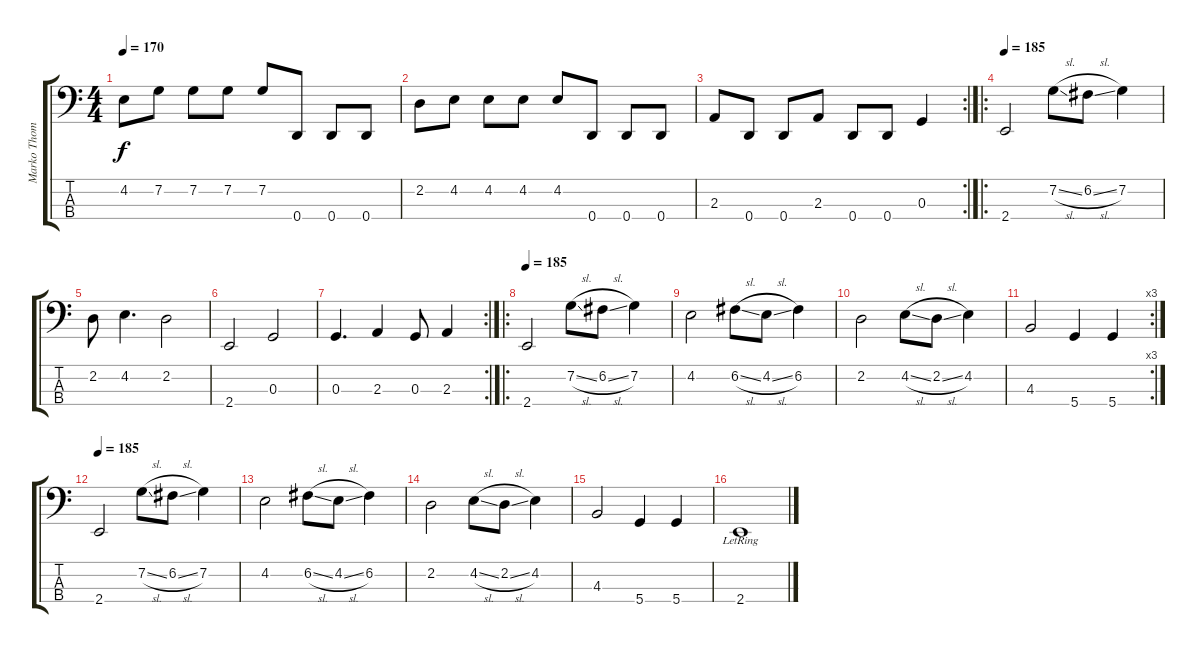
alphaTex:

\track ("Marko Thomas" "Marko Thom") {instrument electricbassfinger}
\staff {score tabs}
\tuning (F2 C2 G1 D1) {hide}
\ts (4 4)
\tempo 170
\clef f4
\ks c
4.2.8{dy f} 7.2.8 7.2.8 7.2.8 7.2.8 0.4.8 0.4.8 0.4.8 |
2.2.8 4.2.8 4.2.8 4.2.8 4.2.8 0.4.8 0.4.8 0.4.8 |
\rc 2
2.3.8 0.4.8 0.4.8 2.3.8 0.4.8 0.4.8 0.3.4 |
\ro
\tempo 185
2.4.2 7.2{sl}.8 6.2{sl}.8 7.2.4 |
2.2.8 4.2.4{d} 2.2.2 |
2.4.2 0.3.2 |
\rc 2
0.3.4{d} 2.3.4 0.3.8 2.3.4 |
\ro
\tempo 185
2.4.2 7.2{sl}.8 6.2{sl}.8 7.2.4 |
4.2.2 6.2{sl}.8 4.2{sl}.8 6.2.4 |
2.2.2 4.2{sl}.8 2.2{sl}.8 4.2.4 |
\rc 3
4.3.2 5.4.4 5.4.4 |
\tempo 185
2.4.2 7.2{sl}.8 6.2{sl}.8 7.2.4 |
4.2.2 6.2{sl}.8 4.2{sl}.8 6.2.4 |
2.2.2 4.2{sl}.8 2.2{sl}.8 4.2.4 |
4.3.2 5.4.4 5.4.4 |
2.4{lr}.1
